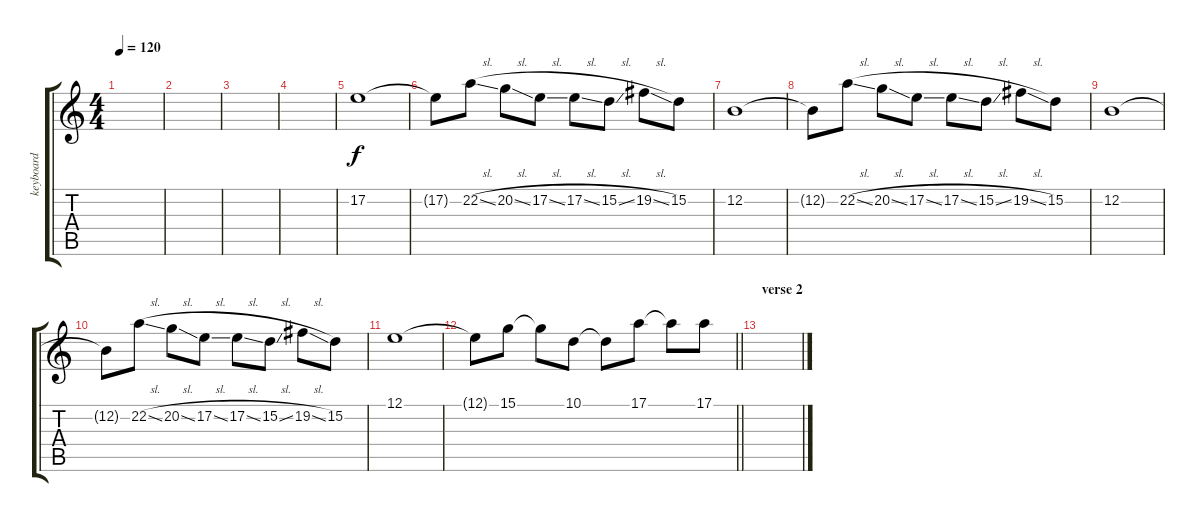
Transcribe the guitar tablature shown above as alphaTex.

\track ("keyboard" "keyboard") {instrument lead2sawtooth}
\staff {score tabs}
\tuning (E4 B3 G3 D3 A2 E2) {hide}
\ts (4 4)
\tempo 120
\clef g2
\ks c
|
|
|
|
17.2.1 |
17.2{t}.8 22.2{sl}.8 20.2{sl}.8 17.2{sl}.8 17.2{sl}.8 15.2{sl}.8 19.2{sl}.8 15.2.8 |
12.2.1 |
12.2{t}.8 22.2{sl}.8 20.2{sl}.8 17.2{sl}.8 17.2{sl}.8 15.2{sl}.8 19.2{sl}.8 15.2.8 |
12.2.1 |
12.2{t}.8 22.2{sl}.8 20.2{sl}.8 17.2{sl}.8 17.2{sl}.8 15.2{sl}.8 19.2{sl}.8 15.2.8 |
12.1.1 |
\barLineRight lightlight
12.1{t}.8 15.1.8 15.1{t}.8 10.1.8 10.1{t}.8 17.1.8 17.1{t}.8 17.1.8 |
\section ("" "verse 2")
